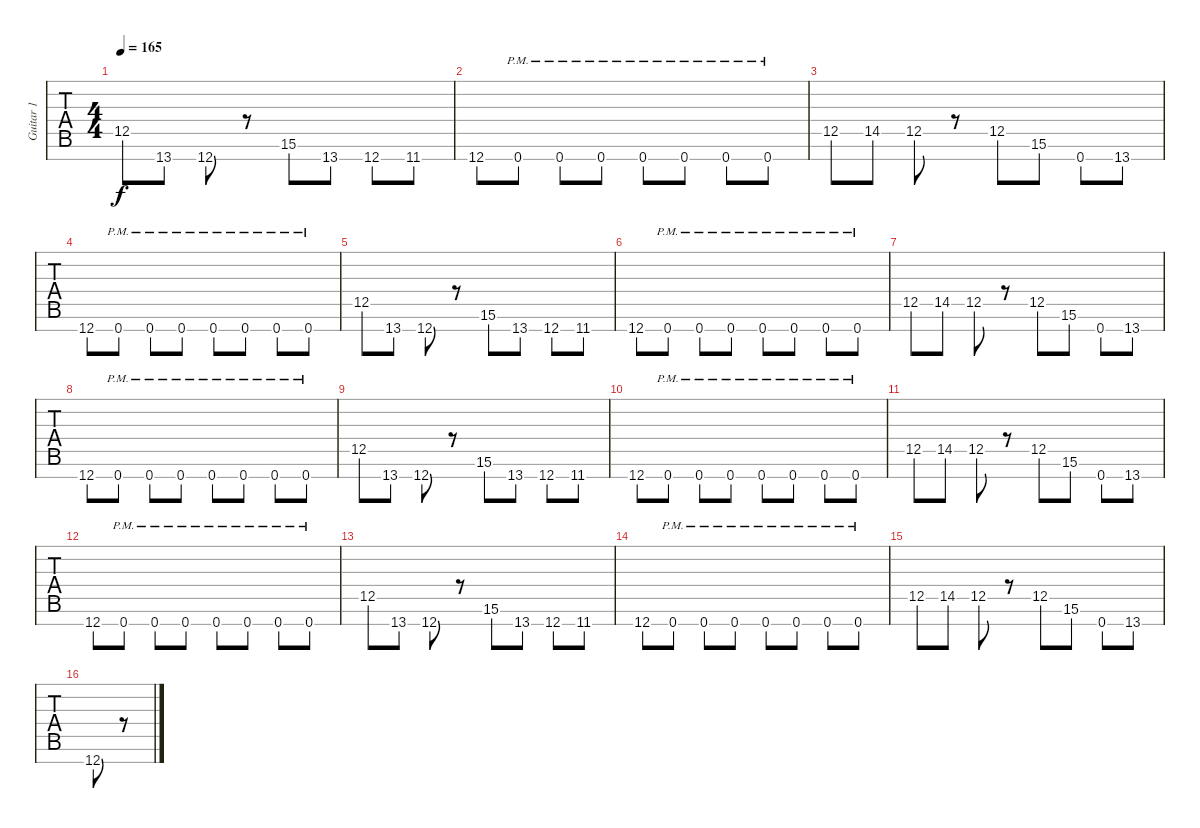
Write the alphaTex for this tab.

\track ("Guitar 1" "Guitar 1") {instrument distortionguitar}
\staff {tabs}
\tuning (E4 B3 G3 D3 A2 E2 B1) {hide}
\ts (4 4)
\tempo 165
\clef g2
\ks c
12.5.8{dy f} 13.7.8 12.7.8 r.8 15.6.8 13.7.8 12.7.8 11.7.8 |
12.7.8 0.7{pm}.8 0.7{pm}.8 0.7{pm}.8 0.7{pm}.8 0.7{pm}.8 0.7{pm}.8 0.7{pm}.8 |
12.5.8 14.5.8 12.5.8 r.8 12.5.8 15.6.8 0.7.8 13.7.8 |
12.7.8 0.7{pm}.8 0.7{pm}.8 0.7{pm}.8 0.7{pm}.8 0.7{pm}.8 0.7{pm}.8 0.7{pm}.8 |
12.5.8 13.7.8 12.7.8 r.8 15.6.8 13.7.8 12.7.8 11.7.8 |
12.7.8 0.7{pm}.8 0.7{pm}.8 0.7{pm}.8 0.7{pm}.8 0.7{pm}.8 0.7{pm}.8 0.7{pm}.8 |
12.5.8 14.5.8 12.5.8 r.8 12.5.8 15.6.8 0.7.8 13.7.8 |
12.7.8 0.7{pm}.8 0.7{pm}.8 0.7{pm}.8 0.7{pm}.8 0.7{pm}.8 0.7{pm}.8 0.7{pm}.8 |
12.5.8 13.7.8 12.7.8 r.8 15.6.8 13.7.8 12.7.8 11.7.8 |
12.7.8 0.7{pm}.8 0.7{pm}.8 0.7{pm}.8 0.7{pm}.8 0.7{pm}.8 0.7{pm}.8 0.7{pm}.8 |
12.5.8 14.5.8 12.5.8 r.8 12.5.8 15.6.8 0.7.8 13.7.8 |
12.7.8 0.7{pm}.8 0.7{pm}.8 0.7{pm}.8 0.7{pm}.8 0.7{pm}.8 0.7{pm}.8 0.7{pm}.8 |
12.5.8 13.7.8 12.7.8 r.8 15.6.8 13.7.8 12.7.8 11.7.8 |
12.7.8 0.7{pm}.8 0.7{pm}.8 0.7{pm}.8 0.7{pm}.8 0.7{pm}.8 0.7{pm}.8 0.7{pm}.8 |
12.5.8 14.5.8 12.5.8 r.8 12.5.8 15.6.8 0.7.8 13.7.8 |
12.7.8 r.8
